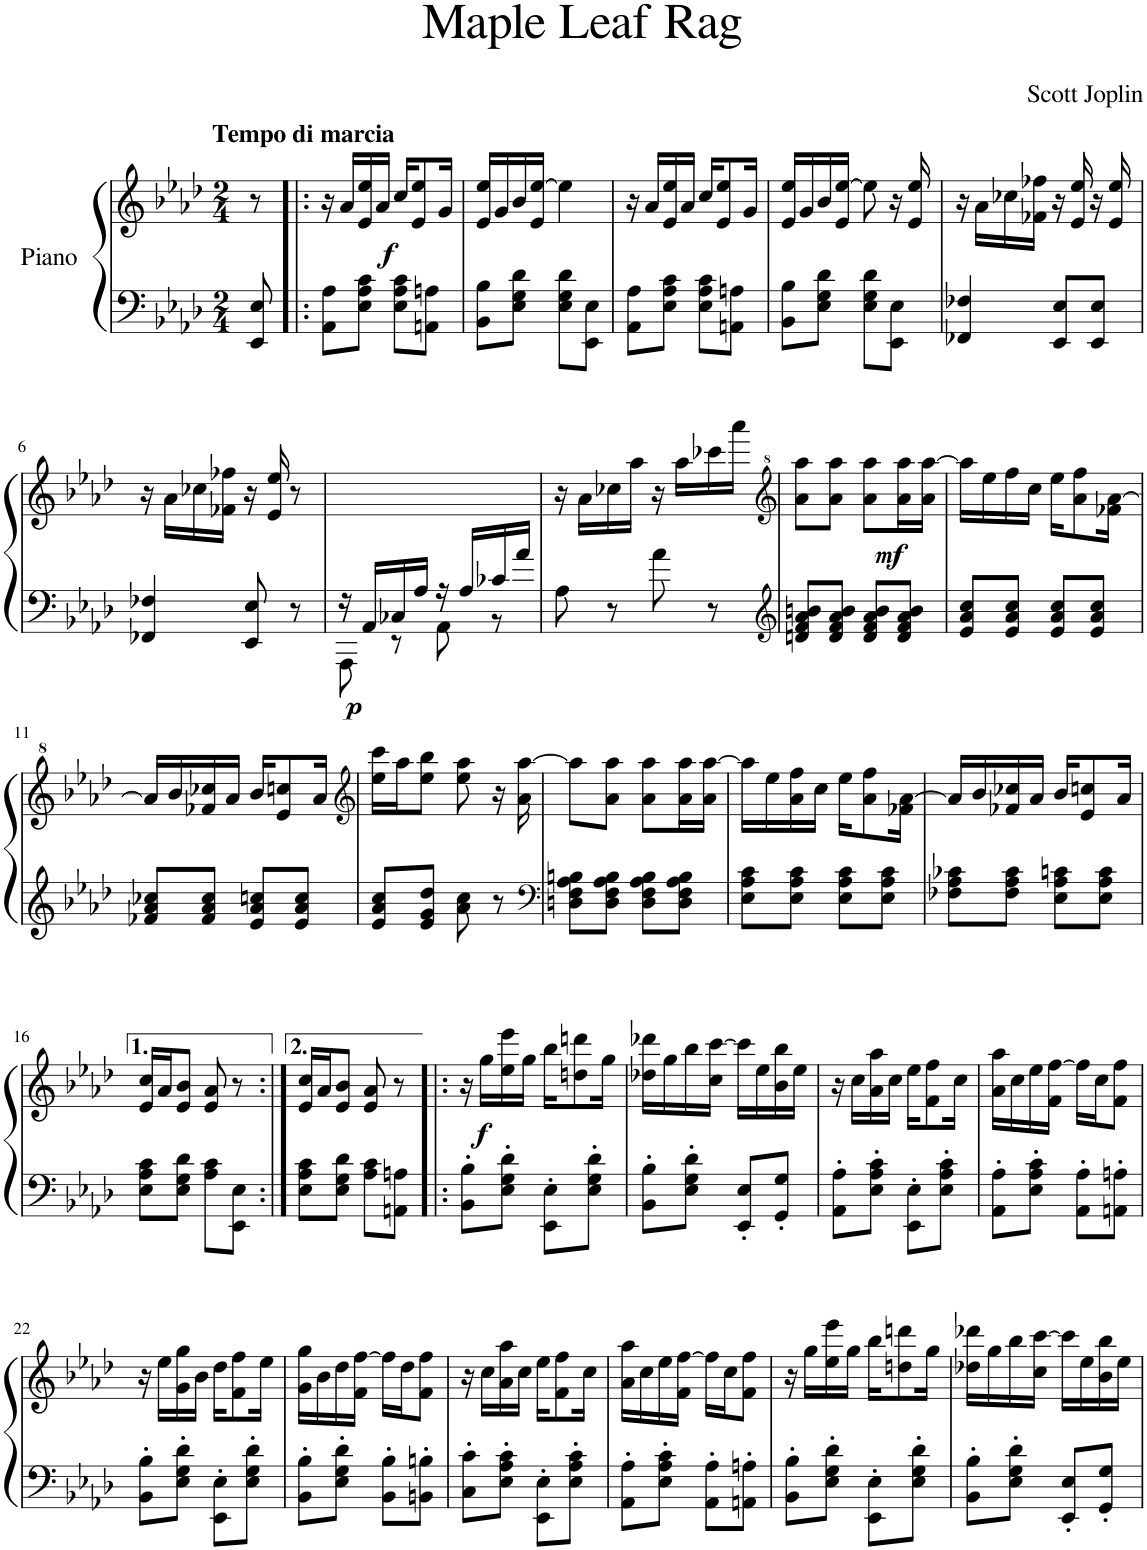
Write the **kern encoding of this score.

**kern	**kern	**dynam
*part1	*part1	*part1
*staff2	*staff1	*staff1/2
*I"Piano	*	*
*I'Pno	*	*
*clefF4	*clefG2	*
*k[b-e-a-d-]	*k[b-e-a-d-]	*
*M2/4	*M2/4	*
=	=	=
!	!LO:TX:a:B:t=Tempo di marcia	!
!	!	!LO:DY:b
8EE-/ 8E-/	8r	f
=1!|:	=1!|:	=1!|:
8AA-\ 8A-\L	16r	.
.	16a-/LL	.
8E-\ 8A-\ 8c\J	16e-/ 16ee-/	.
.	16a-/JJ	.
8E-\ 8A-\ 8c\L	16cc/KL	.
.	8e-/ 8ee-/	.
8AAn\ 8An\J	.	.
.	16g/Jk	.
=2	=2	=2
8BB-\ 8B-\L	16e-/ 16ee-/LL	.
.	16g/	.
8E-\ 8G\ 8d-\J	16b-/	.
.	16e-/ [16ee-/JJ	.
8E-\ 8G\ 8d-\L	4ee-\]	.
8EE-\ 8E-\J	.	.
=3	=3	=3
8AA-\ 8A-\L	16r	.
.	16a-/LL	.
8E-\ 8A-\ 8c\J	16e-/ 16ee-/	.
.	16a-/JJ	.
8E-\ 8A-\ 8c\L	16cc/KL	.
.	8e-/ 8ee-/	.
8AAn\ 8An\J	.	.
.	16g/Jk	.
=4	=4	=4
8BB-\ 8B-\L	16e-/ 16ee-/LL	.
.	16g/	.
8E-\ 8G\ 8d-\J	16b-/	.
.	16e-/ [16ee-/JJ	.
8E-\ 8G\ 8d-\L	8ee-\]	.
8EE-\ 8E-\J	16r	.
.	16e-/ 16ee-/	.
=5	=5	=5
4FF-X/ 4F-X/	16r	.
.	16a-\LL	.
.	16cc-X\	.
.	16f-X\ 16ff-X\JJ	.
8EE-/ 8E-/L	16r	.
.	16e-/ 16ee-/	.
8EE-/ 8E-/J	16r	.
.	16e-/ 16ee-/	.
!!LO:LB:g=z
=6	=6	=6
4FF-X/ 4F-X/	16r	.
.	16a-\LL	.
.	16cc-X\	.
.	16f-X\ 16ff-X\JJ	.
8EE-/ 8E-/	16r	.
.	16e-/ 16ee-/	.
8r	8r	.
=7	=7	=7
*^	*	*
!	!	!	!LO:DY:b=2
16r	8AAA-\	2ryy	p
16AA-/LL	.	.	.
16C-X/	8r	.	.
16A-/JJ	.	.	.
16r	8AA-\	.	.
16A-/LL	.	.	.
16c-X/	8r	.	.
16a-/JJ	.	.	.
*v	*v	*	*
=8	=8	=8
8A-\	16r	.
.	16a-\LL	.
8r	16cc-X\	.
.	16aa-\JJ	.
8a-\	16r	.
.	16aa-\LL	.
8r	16ccc-X\	.
.	16aaa-\JJ	.
=9	=9	=9
*clefG2	*clefG^2	*
!	!	!LO:DY:b
8dn/ 8f/ 8a-/ 8bn/L	8aa-\ 8aaa-\L	mf
8d/ 8f/ 8a-/ 8b/J	8aa-\ 8aaa-\J	.
8d/ 8f/ 8a-/ 8b/L	8aa-\ 8aaa-\L	.
8d/ 8f/ 8a-/ 8b/J	16aa-\ 16aaa-\L	.
.	16aa-\ [16aaa-\JJ	.
=10	=10	=10
8e-/ 8a-/ 8cc/L	16aaa-\LL]	.
.	16eee-\	.
8e-/ 8a-/ 8cc/J	16fff\	.
.	16ccc\JJ	.
8e-/ 8a-/ 8cc/L	16eee-\KL	.
.	8aa-\ 8fff\	.
8e-/ 8a-/ 8cc/J	.	.
.	16ff-X\ [16aa-\Jk	.
!!LO:LB:g=z
=11	=11	=11
8f-X/ 8a-/ 8cc-X/L	16aa-/LL]	.
.	16bb-/	.
8f-X/ 8a-/ 8cc-X/J	16ff-X/ 16ccc-X/	.
.	16aa-/JJ	.
8e-/ 8a-/ 8ccn/L	16bb-/KL	.
.	8ee-/ 8cccn/	.
8e-/ 8a-/ 8cc/J	.	.
.	16aa-/Jk	.
=12	=12	=12
*	*clefG2	*
8e-/ 8a-/ 8cc/L	16ee-\ 16ccc\LL	.
.	16aa-\J	.
8e-/ 8g/ 8dd-/J	8ee-\ 8bb-\J	.
8a-\ 8cc\	8ee-\ 8aa-\	.
8r	16r	.
.	16a-\ [16aa-\	.
=13	=13	=13
*clefF4	*	*
8Dn\ 8F\ 8A-\ 8Bn\L	8aa-\L]	.
8D\ 8F\ 8A-\ 8B\J	8a-\ 8aa-\J	.
8D\ 8F\ 8A-\ 8B\L	8a-\ 8aa-\L	.
8D\ 8F\ 8A-\ 8B\J	16a-\ 16aa-\L	.
.	16a-\ [16aa-\JJ	.
=14	=14	=14
8E-\ 8A-\ 8c\L	16aa-\LL]	.
.	16ee-\	.
8E-\ 8A-\ 8c\J	16a-\ 16ff\	.
.	16cc\JJ	.
8E-\ 8A-\ 8c\L	16ee-\KL	.
.	8a-\ 8ff\	.
8E-\ 8A-\ 8c\J	.	.
.	16f-X\ [16a-\Jk	.
=15	=15	=15
8F-X\ 8A-\ 8c-X\L	16a-/LL]	.
.	16b-/	.
8F-X\ 8A-\ 8c-X\J	16f-X/ 16cc-X/	.
.	16a-/JJ	.
8E-\ 8A-\ 8cn\L	16b-/KL	.
.	8e-/ 8ccn/	.
8E-\ 8A-\ 8c\J	.	.
.	16a-/Jk	.
!!LO:LB:g=z
=16	=16	=16
8E-\ 8A-\ 8c\L	16e-/ 16cc/LL	.
.	16a-/J	.
8E-\ 8G\ 8d-\J	8e-/ 8b-/J	.
8A-\ 8c\L	8e-/ 8a-/	.
8EE-\ 8E-\J	8r	.
=17:|!	=17:|!	=17:|!
8E-\ 8A-\ 8c\L	16e-/ 16cc/LL	.
.	16a-/J	.
8E-\ 8G\ 8d-\J	8e-/ 8b-/J	.
8A-\ 8c\L	8e-/ 8a-/	.
8AAn\ 8An\J	8r	.
=18!|:	=18!|:	=18!|:
!	!	!LO:DY:b
8BB-\' 8B-\'L	16r	f
.	16gg\LL	.
8E-\' 8G\' 8d-\'J	16ee-\ 16eee-\	.
.	16gg\JJ	.
8EE-\' 8E-\'L	16bb-\KL	.
.	8ddn\ 8dddn\	.
8E-\' 8G\' 8d-\'J	.	.
.	16gg\Jk	.
=19	=19	=19
8BB-\' 8B-\'L	16dd-X\ 16ddd-X\LL	.
.	16gg\	.
8E-\' 8G\' 8d-\'J	16bb-\	.
.	16cc\ [16ccc\JJ	.
8EE-/' 8E-/'L	16ccc\LL]	.
.	16ee-\	.
8GG/' 8G/'J	16b-\ 16bb-\	.
.	16ee-\JJ	.
=20	=20	=20
8AA-\' 8A-\'L	16r	.
.	16cc\LL	.
8E-\' 8A-\' 8c\'J	16a-\ 16aa-\	.
.	16cc\JJ	.
8EE-\' 8E-\'L	16ee-\KL	.
.	8f\ 8ff\	.
8E-\' 8A-\' 8c\'J	.	.
.	16cc\Jk	.
=21	=21	=21
8AA-\' 8A-\'L	16a-\ 16aa-\LL	.
.	16cc\	.
8E-\' 8A-\' 8c\'J	16ee-\	.
.	16f\ [16ff\JJ	.
8AA-\' 8A-\'L	16ff\LL]	.
.	16cc\J	.
8AAn\' 8An\'J	8f\ 8ff\J	.
!!LO:LB:g=z
=22	=22	=22
8BB-\' 8B-\'L	16r	.
.	16ee-\LL	.
8E-\' 8G\' 8d-\'J	16g\ 16gg\	.
.	16b-\JJ	.
8EE-\' 8E-\'L	16dd-\KL	.
.	8f\ 8ff\	.
8E-\' 8G\' 8d-\'J	.	.
.	16ee-\Jk	.
=23	=23	=23
8BB-\' 8B-\'L	16g\ 16gg\LL	.
.	16b-\	.
8E-\' 8G\' 8d-\'J	16dd-\	.
.	16f\ [16ff\JJ	.
8BB-\' 8B-\'L	16ff\LL]	.
.	16dd-\J	.
8BBn\' 8Bn\'J	8f\ 8ff\J	.
=24	=24	=24
8C\' 8c\'L	16r	.
.	16cc\LL	.
8E-\' 8A-\' 8c\'J	16a-\ 16aa-\	.
.	16cc\JJ	.
8EE-\' 8E-\'L	16ee-\KL	.
.	8f\ 8ff\	.
8E-\' 8A-\' 8c\'J	.	.
.	16cc\Jk	.
=25	=25	=25
8AA-\' 8A-\'L	16a-\ 16aa-\LL	.
.	16cc\	.
8E-\' 8A-\' 8c\'J	16ee-\	.
.	16f\ [16ff\JJ	.
8AA-\' 8A-\'L	16ff\LL]	.
.	16cc\J	.
8AAn\' 8An\'J	8f\ 8ff\J	.
=26	=26	=26
8BB-\' 8B-\'L	16r	.
.	16gg\LL	.
8E-\' 8G\' 8d-\'J	16ee-\ 16eee-\	.
.	16gg\JJ	.
8EE-\' 8E-\'L	16bb-\KL	.
.	8ddn\ 8dddn\	.
8E-\' 8G\' 8d-\'J	.	.
.	16gg\Jk	.
=27	=27	=27
8BB-\' 8B-\'L	16dd-X\ 16ddd-X\LL	.
.	16gg\	.
8E-\' 8G\' 8d-\'J	16bb-\	.
.	16cc\ [16ccc\JJ	.
8EE-/' 8E-/'L	16ccc\LL]	.
.	16ee-\	.
8GG/' 8G/'J	16b-\ 16bb-\	.
.	16ee-\JJ	.
=	=	=
*-	*-	*-
